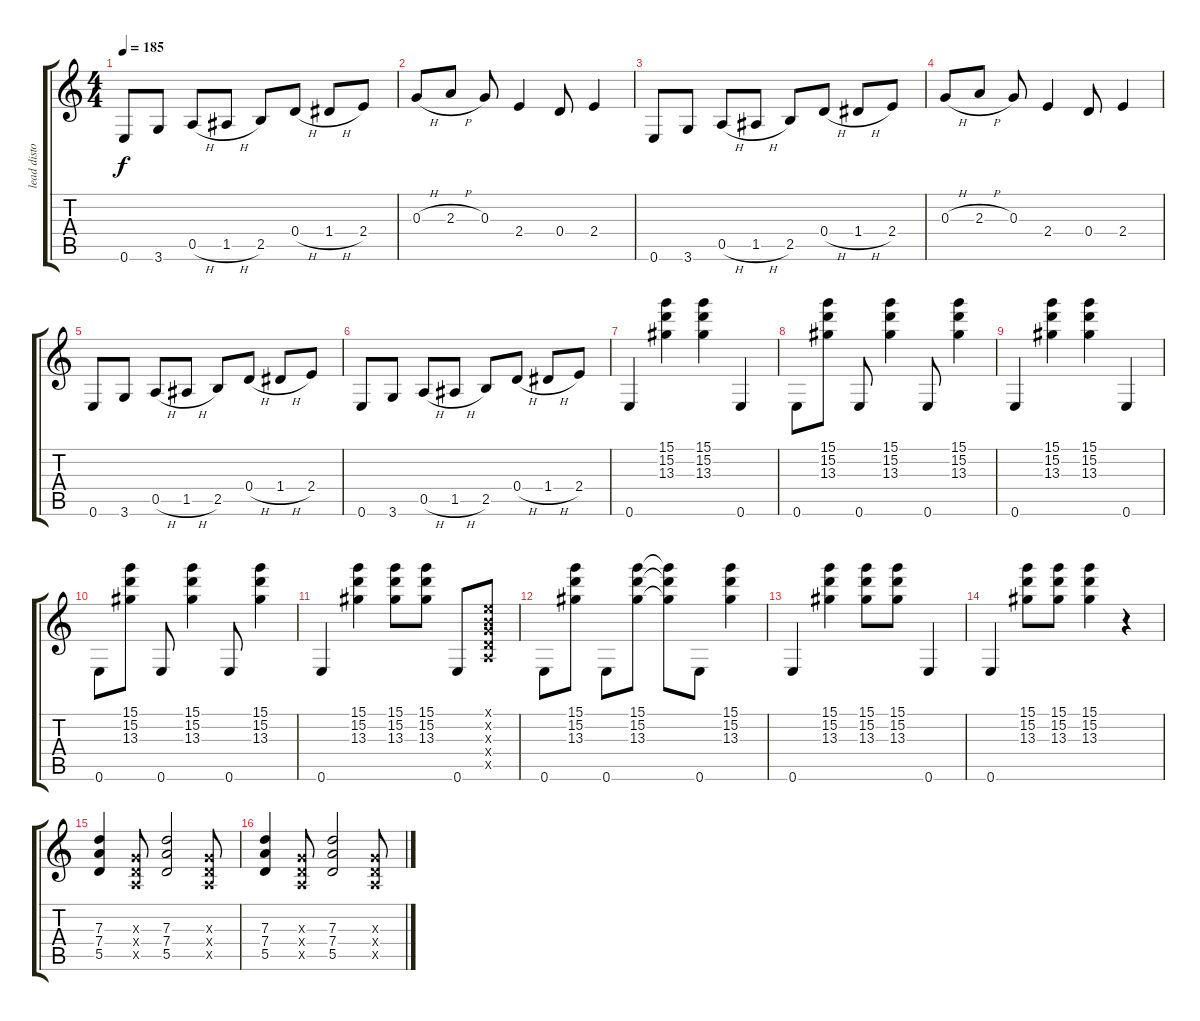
\track ("lead distortion" "lead disto") {instrument distortionguitar}
\staff {score tabs}
\tuning (E4 B3 G3 D3 A2 E2) {hide}
\ts (4 4)
\tempo 185
\clef g2
\ks c
0.6.8{dy f} 3.6.8 0.5{h}.8 1.5{h}.8 2.5.8 0.4{h}.8 1.4{h}.8 2.4.8 |
0.3{h}.8 2.3{h}.8 0.3.8 2.4.4 0.4.8 2.4.4 |
0.6.8 3.6.8 0.5{h}.8 1.5{h}.8 2.5.8 0.4{h}.8 1.4{h}.8 2.4.8 |
0.3{h}.8 2.3{h}.8 0.3.8 2.4.4 0.4.8 2.4.4 |
0.6.8 3.6.8 0.5{h}.8 1.5{h}.8 2.5.8 0.4{h}.8 1.4{h}.8 2.4.8 |
0.6.8 3.6.8 0.5{h}.8 1.5{h}.8 2.5.8 0.4{h}.8 1.4{h}.8 2.4.8 |
0.6.4 (15.1 15.2 13.3).4 (15.1 15.2 13.3).4 0.6.4 |
0.6.8 (15.1 15.2 13.3).8 0.6.8 (15.1 15.2 13.3).4 0.6.8 (15.1 15.2 13.3).4 |
0.6.4 (15.1 15.2 13.3).4 (15.1 15.2 13.3).4 0.6.4 |
0.6.8 (15.1 15.2 13.3).8 0.6.8 (15.1 15.2 13.3).4 0.6.8 (15.1 15.2 13.3).4 |
0.6.4 (15.1 15.2 13.3).4 (15.1 15.2 13.3).8 (15.1 15.2 13.3).8 0.6.8 (0.1{x} 0.2{x} 0.3{x} 0.4{x} 0.5{x}).8 |
0.6.8 (15.1 15.2 13.3).8 0.6.8 (15.1 15.2 13.3).8 (15.1{t} 15.2{t} 13.3{t}).8 0.6.8 (15.1 15.2 13.3).4 |
0.6.4 (15.1 15.2 13.3).4 (15.1 15.2 13.3).8 (15.1 15.2 13.3).8 0.6.4 |
0.6.4 (15.1 15.2 13.3).8 (15.1 15.2 13.3).8 (15.1 15.2 13.3).4 r.4 |
(7.3 7.4 5.5).4 (0.3{x} 0.4{x} 0.5{x}).8 (7.3 7.4 5.5).2 (0.3{x} 0.4{x} 0.5{x}).8 |
(7.3 7.4 5.5).4 (0.3{x} 0.4{x} 0.5{x}).8 (7.3 7.4 5.5).2 (0.3{x} 0.4{x} 0.5{x}).8
